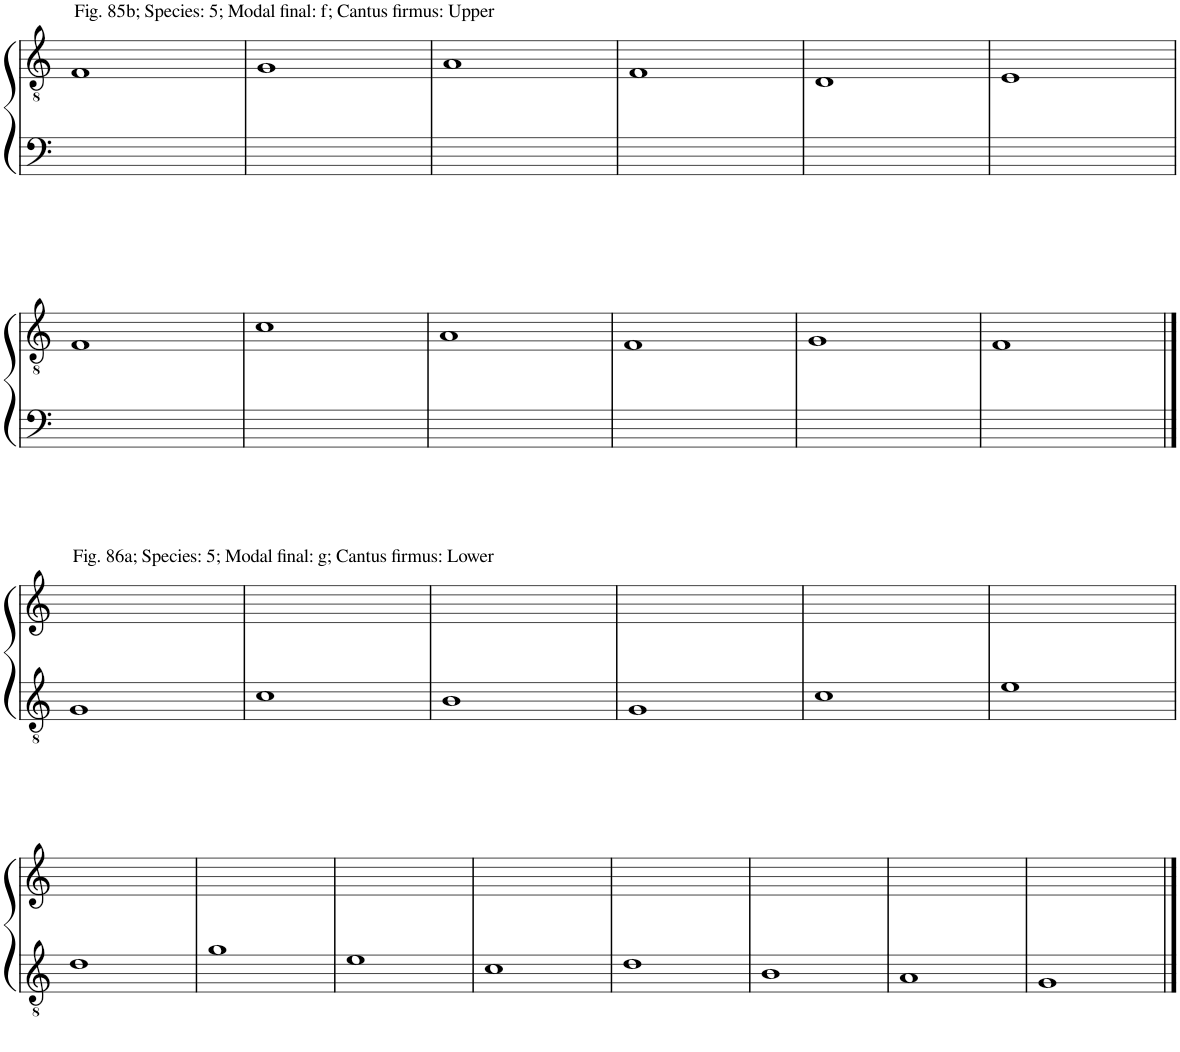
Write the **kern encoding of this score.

**kern	**kern
*part2	*part1
*staff2	*staff1
*I"Piano	*I"Piano
*I'Pno	*I'Pno
!!LO:PB:g=z
*clefF4	*clefGv2
*k[]	*k[]
*M2/2	*M2/2
=446	=446
!	!LO:TX:a:t=Fig. 85b; Species&colon; 5; Modal final&colon; f; Cantus firmus&colon; Upper
1ryy	1F
=447	=447
1ryy	1G
=448	=448
1ryy	1A
=449	=449
1ryy	1F
=450	=450
1ryy	1D
=451	=451
1ryy	1E
!!LO:LB:g=z
=452	=452
1ryy	1F
=453	=453
1ryy	1c
=454	=454
1ryy	1A
=455	=455
1ryy	1F
=456	=456
1ryy	1G
=457	=457
1ryy	1F
!!LO:LB:g=z
==458	==458
*clefGv2	*clefG2
!	!LO:TX:a:t=Fig. 86a; Species&colon; 5; Modal final&colon; g; Cantus firmus&colon; Lower
1G	1ryy
=459	=459
1c	1ryy
=460	=460
1B	1ryy
=461	=461
1G	1ryy
=462	=462
1c	1ryy
=463	=463
1e	1ryy
!!LO:LB:g=z
=464	=464
1d	1ryy
=465	=465
1g	1ryy
=466	=466
1e	1ryy
=467	=467
1c	1ryy
=468	=468
1d	1ryy
=469	=469
1B	1ryy
=470	=470
1A	1ryy
=471	=471
1G	1ryy
==	==
*-	*-
